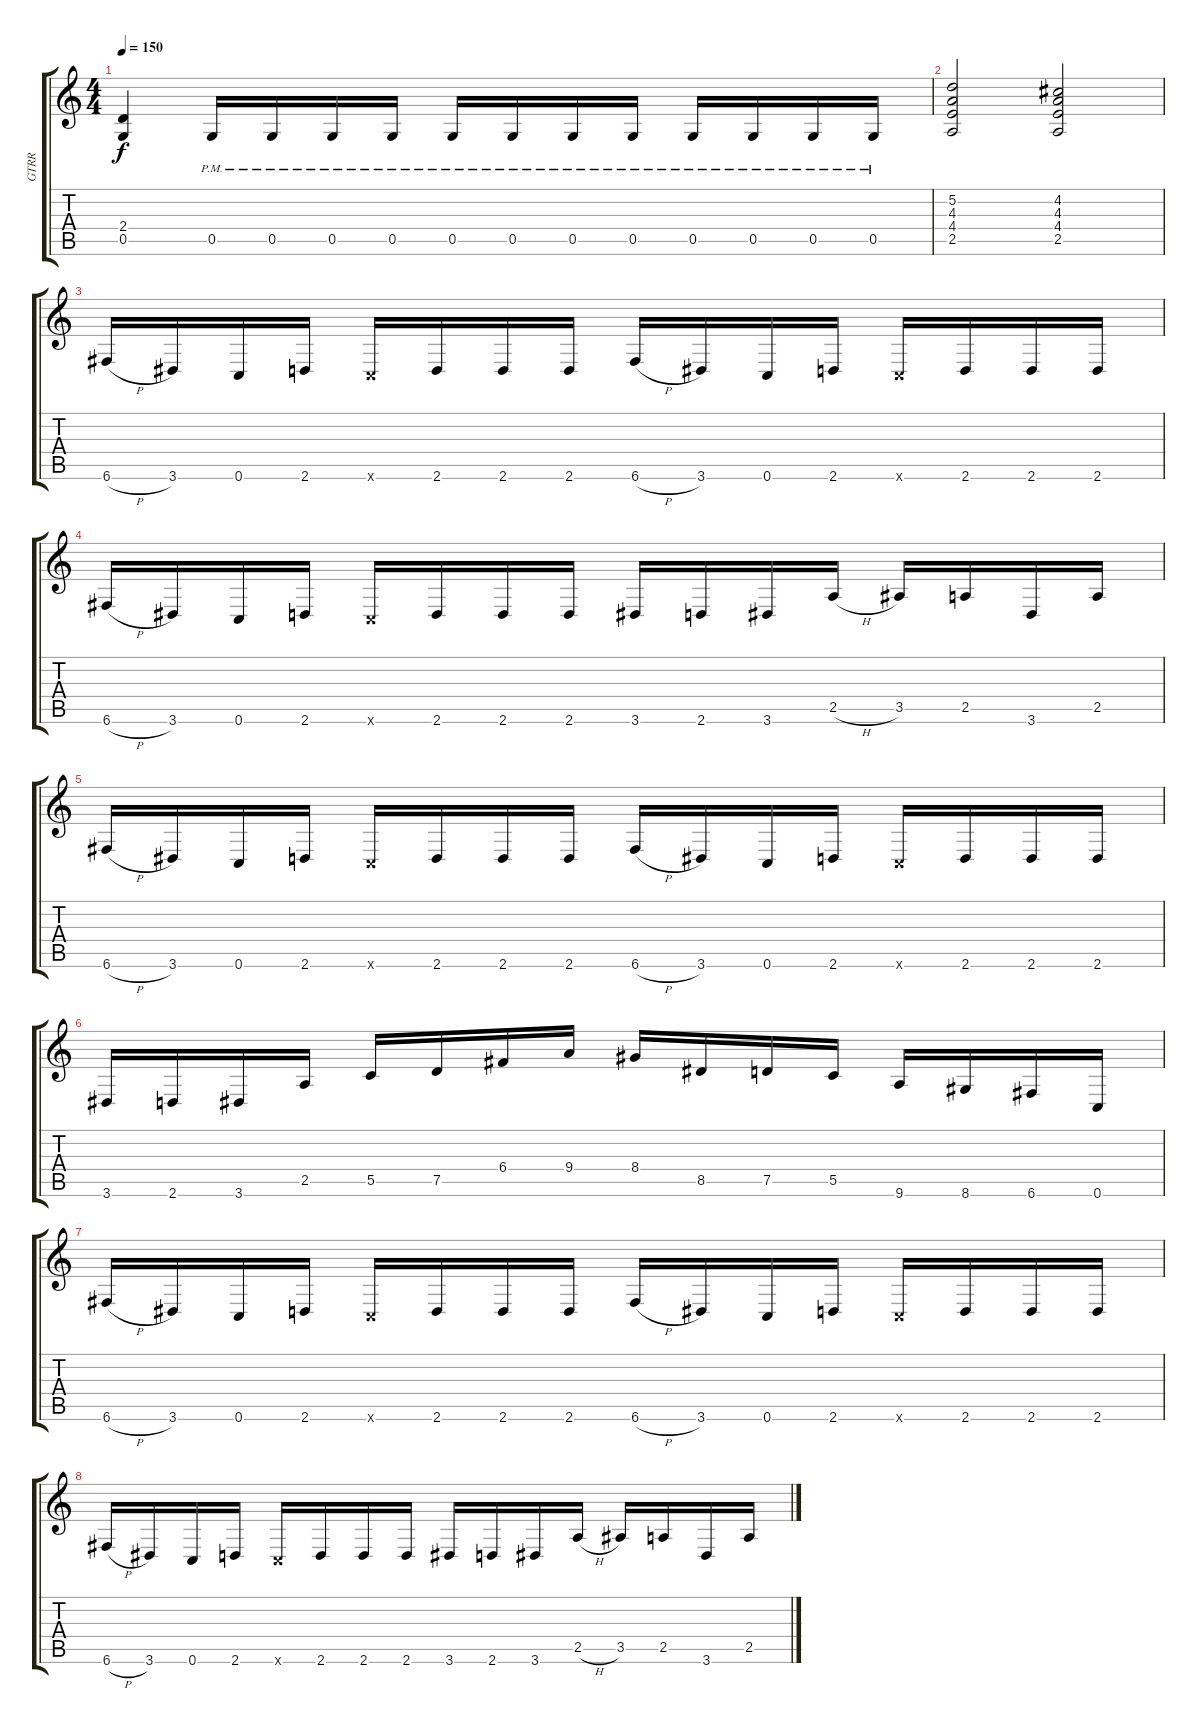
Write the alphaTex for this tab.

\track ("GTRR" "GTRR") {instrument distortionguitar}
\staff {score tabs}
\tuning (D4 A3 F3 C3 G2 C2) {hide}
\ts (4 4)
\tempo 150
\clef g2
\ks c
(2.4 0.5).4{dy f} 0.5{pm}.16 0.5{pm}.16 0.5{pm}.16 0.5{pm}.16 0.5{pm}.16 0.5{pm}.16 0.5{pm}.16 0.5{pm}.16 0.5{pm}.16 0.5{pm}.16 0.5{pm}.16 0.5{pm}.16 |
(5.2 4.3 4.4 2.5).2 (4.2 4.3 4.4 2.5).2 |
6.6{h}.16 3.6.16 0.6.16 2.6.16 0.6{x}.16 2.6.16 2.6.16 2.6.16 6.6{h}.16 3.6.16 0.6.16 2.6.16 0.6{x}.16 2.6.16 2.6.16 2.6.16 |
6.6{h}.16 3.6.16 0.6.16 2.6.16 0.6{x}.16 2.6.16 2.6.16 2.6.16 3.6.16 2.6.16 3.6.16 2.5{h}.16 3.5.16 2.5.16 3.6.16 2.5.16 |
6.6{h}.16 3.6.16 0.6.16 2.6.16 0.6{x}.16 2.6.16 2.6.16 2.6.16 6.6{h}.16 3.6.16 0.6.16 2.6.16 0.6{x}.16 2.6.16 2.6.16 2.6.16 |
3.6.16 2.6.16 3.6.16 2.5.16 5.5.16 7.5.16 6.4.16 9.4.16 8.4.16 8.5.16 7.5.16 5.5.16 9.6.16 8.6.16 6.6.16 0.6.16 |
6.6{h}.16 3.6.16 0.6.16 2.6.16 0.6{x}.16 2.6.16 2.6.16 2.6.16 6.6{h}.16 3.6.16 0.6.16 2.6.16 0.6{x}.16 2.6.16 2.6.16 2.6.16 |
6.6{h}.16 3.6.16 0.6.16 2.6.16 0.6{x}.16 2.6.16 2.6.16 2.6.16 3.6.16 2.6.16 3.6.16 2.5{h}.16 3.5.16 2.5.16 3.6.16 2.5.16
